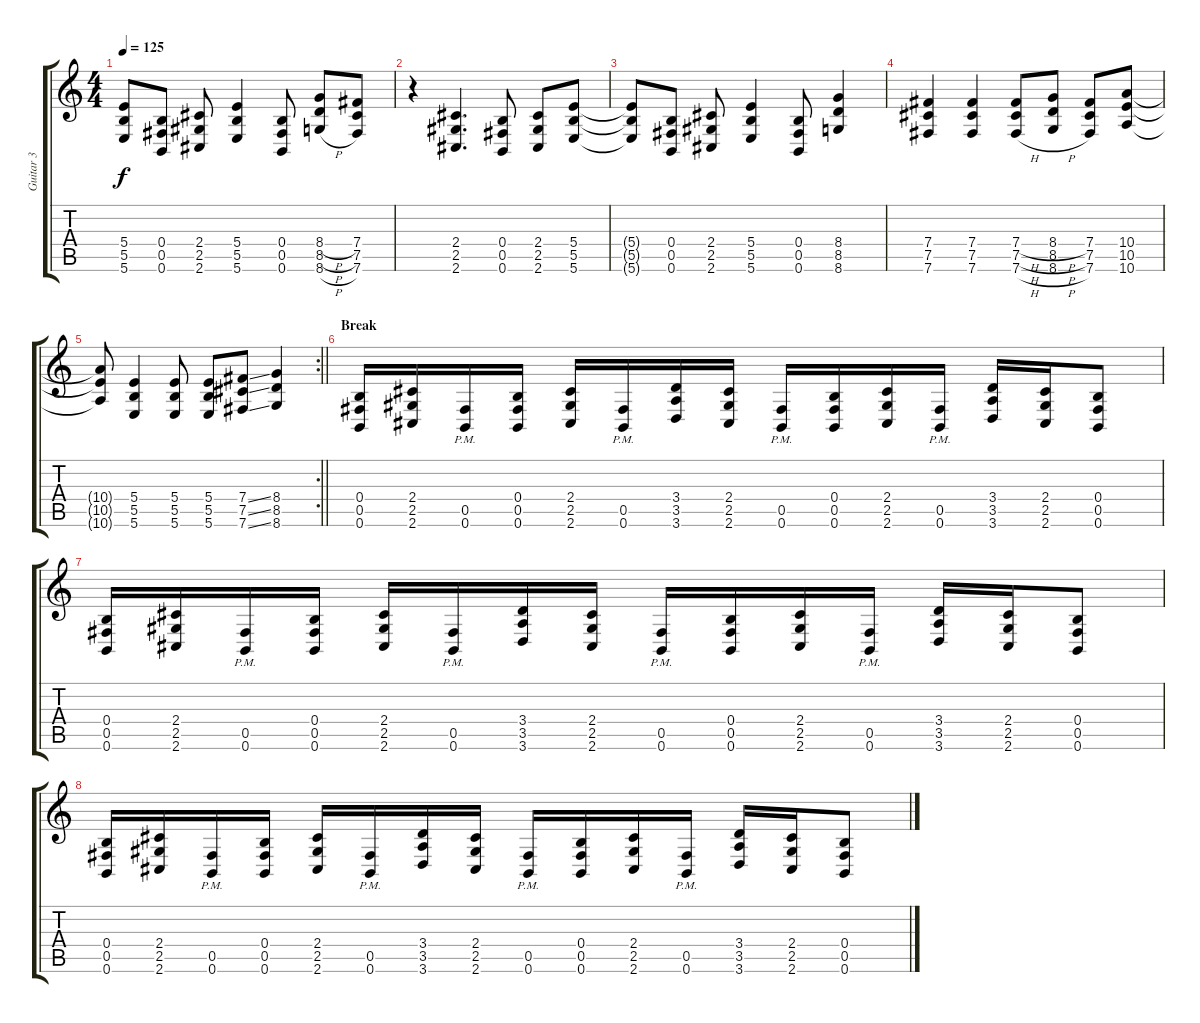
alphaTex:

\track ("Guitar 3" "Guitar 3") {instrument distortionguitar}
\staff {score tabs}
\tuning (Db4 Ab3 E3 B2 Gb2 B1) {hide}
\ts (4 4)
\tempo 125
\clef g2
\ks c
(5.4{t} 5.5{t} 5.6{t}).8{dy f} (0.4 0.5 0.6).8 (2.4 2.5 2.6).8 (5.4 5.5 5.6).4 (0.4 0.5 0.6).8 (8.4{h} 8.5{h} 8.6{h}).8 (7.4 7.5 7.6).8 |
r.4 (2.4 2.5 2.6).4{d} (0.4 0.5 0.6).8 (2.4 2.5 2.6).8 (5.4 5.5 5.6).8 |
(5.4{t} 5.5{t} 5.6{t}).8 (0.4 0.5 0.6).8 (2.4 2.5 2.6).8 (5.4 5.5 5.6).4 (0.4 0.5 0.6).8 (8.4 8.5 8.6).4 |
(7.4 7.5 7.6).4 (7.4 7.5 7.6).4 (7.4{h} 7.5{h} 7.6{h}).8 (8.4{h} 8.5{h} 8.6{h}).8 (7.4 7.5 7.6).8 (10.4 10.5 10.6).8 |
\rc 2
\barLineRight lightlight
(10.4{t} 10.5{t} 10.6{t}).8 (5.4 5.5 5.6).4 (5.4 5.5 5.6).8 (5.4 5.5 5.6).8 (7.4{ss} 7.5{ss} 7.6{ss}).8 (8.4 8.5 8.6).4 |
\section ("" "Break")
(0.4 0.5 0.6).16 (2.4 2.5 2.6).16 (0.5{pm} 0.6{pm}).16 (0.4 0.5 0.6).16 (2.4 2.5 2.6).16 (0.5{pm} 0.6{pm}).16 (3.4 3.5 3.6).16 (2.4 2.5 2.6).16 (0.5{pm} 0.6{pm}).16 (0.4 0.5 0.6).16 (2.4 2.5 2.6).16 (0.5{pm} 0.6{pm}).16 (3.4 3.5 3.6).16 (2.4 2.5 2.6).16 (0.4 0.5 0.6).8 |
(0.4 0.5 0.6).16 (2.4 2.5 2.6).16 (0.5{pm} 0.6{pm}).16 (0.4 0.5 0.6).16 (2.4 2.5 2.6).16 (0.5{pm} 0.6{pm}).16 (3.4 3.5 3.6).16 (2.4 2.5 2.6).16 (0.5{pm} 0.6{pm}).16 (0.4 0.5 0.6).16 (2.4 2.5 2.6).16 (0.5{pm} 0.6{pm}).16 (3.4 3.5 3.6).16 (2.4 2.5 2.6).16 (0.4 0.5 0.6).8 |
(0.4 0.5 0.6).16 (2.4 2.5 2.6).16 (0.5{pm} 0.6{pm}).16 (0.4 0.5 0.6).16 (2.4 2.5 2.6).16 (0.5{pm} 0.6{pm}).16 (3.4 3.5 3.6).16 (2.4 2.5 2.6).16 (0.5{pm} 0.6{pm}).16 (0.4 0.5 0.6).16 (2.4 2.5 2.6).16 (0.5{pm} 0.6{pm}).16 (3.4 3.5 3.6).16 (2.4 2.5 2.6).16 (0.4 0.5 0.6).8
